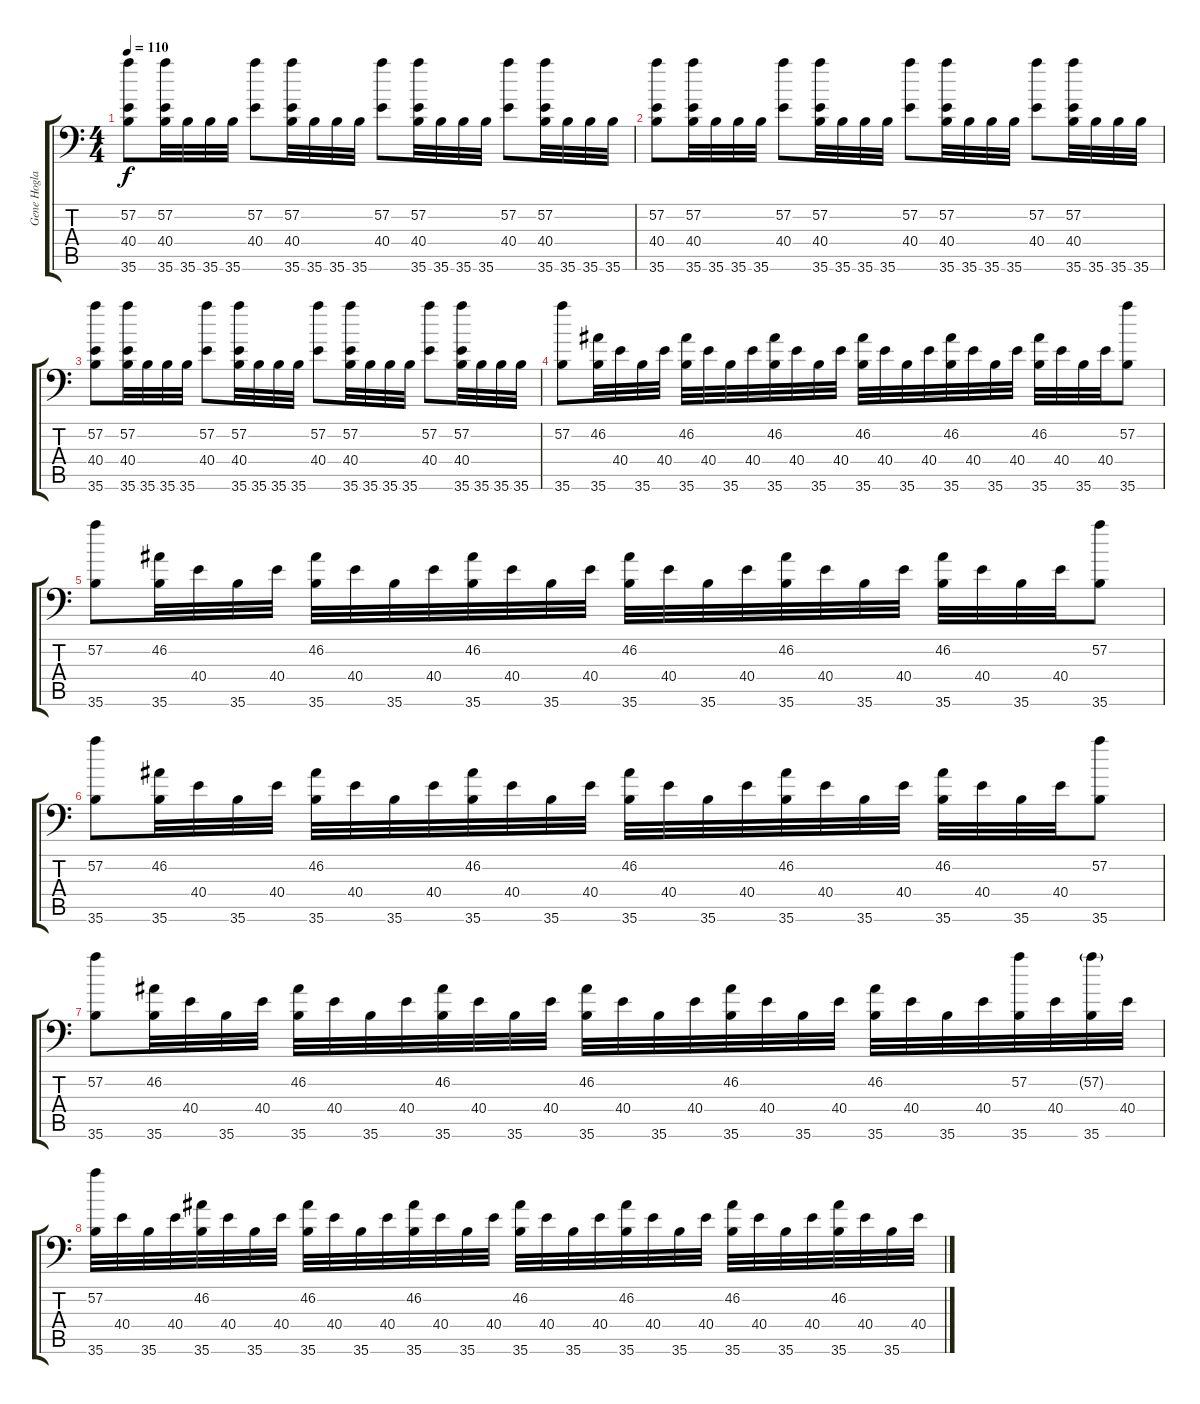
\track ("Gene Hoglan" "Gene Hogla") {instrument acousticgrandpiano}
\staff {score tabs}
\tuning (C-1 C-1 C-1 C-1 C-1 C-1) {hide}
\ts (4 4)
\tempo 110
\clef f4
\ks c
(57.2 40.4 35.6).8{dy f} (57.2 40.4 35.6).32 35.6.32 35.6.32 35.6.32 (57.2 40.4).8 (57.2 40.4 35.6).32 35.6.32 35.6.32 35.6.32 (57.2 40.4).8 (57.2 40.4 35.6).32 35.6.32 35.6.32 35.6.32 (57.2 40.4).8 (57.2 40.4 35.6).32 35.6.32 35.6.32 35.6.32 |
(57.2 40.4 35.6).8 (57.2 40.4 35.6).32 35.6.32 35.6.32 35.6.32 (57.2 40.4).8 (57.2 40.4 35.6).32 35.6.32 35.6.32 35.6.32 (57.2 40.4).8 (57.2 40.4 35.6).32 35.6.32 35.6.32 35.6.32 (57.2 40.4).8 (57.2 40.4 35.6).32 35.6.32 35.6.32 35.6.32 |
(57.2 40.4 35.6).8 (57.2 40.4 35.6).32 35.6.32 35.6.32 35.6.32 (57.2 40.4).8 (57.2 40.4 35.6).32 35.6.32 35.6.32 35.6.32 (57.2 40.4).8 (57.2 40.4 35.6).32 35.6.32 35.6.32 35.6.32 (57.2 40.4).8 (57.2 40.4 35.6).32 35.6.32 35.6.32 35.6.32 |
(57.2 35.6).8 (46.2 35.6).32 40.4.32 35.6.32 40.4.32 (46.2 35.6).32 40.4.32 35.6.32 40.4.32 (46.2 35.6).32 40.4.32 35.6.32 40.4.32 (46.2 35.6).32 40.4.32 35.6.32 40.4.32 (46.2 35.6).32 40.4.32 35.6.32 40.4.32 (46.2 35.6).32 40.4.32 35.6.32 40.4.32 (57.2 35.6).8 |
(57.2 35.6).8 (46.2 35.6).32 40.4.32 35.6.32 40.4.32 (46.2 35.6).32 40.4.32 35.6.32 40.4.32 (46.2 35.6).32 40.4.32 35.6.32 40.4.32 (46.2 35.6).32 40.4.32 35.6.32 40.4.32 (46.2 35.6).32 40.4.32 35.6.32 40.4.32 (46.2 35.6).32 40.4.32 35.6.32 40.4.32 (57.2 35.6).8 |
(57.2 35.6).8 (46.2 35.6).32 40.4.32 35.6.32 40.4.32 (46.2 35.6).32 40.4.32 35.6.32 40.4.32 (46.2 35.6).32 40.4.32 35.6.32 40.4.32 (46.2 35.6).32 40.4.32 35.6.32 40.4.32 (46.2 35.6).32 40.4.32 35.6.32 40.4.32 (46.2 35.6).32 40.4.32 35.6.32 40.4.32 (57.2 35.6).8 |
(57.2 35.6).8 (46.2 35.6).32 40.4.32 35.6.32 40.4.32 (46.2 35.6).32 40.4.32 35.6.32 40.4.32 (46.2 35.6).32 40.4.32 35.6.32 40.4.32 (46.2 35.6).32 40.4.32 35.6.32 40.4.32 (46.2 35.6).32 40.4.32 35.6.32 40.4.32 (46.2 35.6).32 40.4.32 35.6.32 40.4.32 (57.2 35.6).32 40.4.32 (57.2{g} 35.6).32 40.4.32 |
(57.2 35.6).32 40.4.32 35.6.32 40.4.32 (46.2 35.6).32 40.4.32 35.6.32 40.4.32 (46.2 35.6).32 40.4.32 35.6.32 40.4.32 (46.2 35.6).32 40.4.32 35.6.32 40.4.32 (46.2 35.6).32 40.4.32 35.6.32 40.4.32 (46.2 35.6).32 40.4.32 35.6.32 40.4.32 (46.2 35.6).32 40.4.32 35.6.32 40.4.32 (46.2 35.6).32 40.4.32 35.6.32 40.4.32
